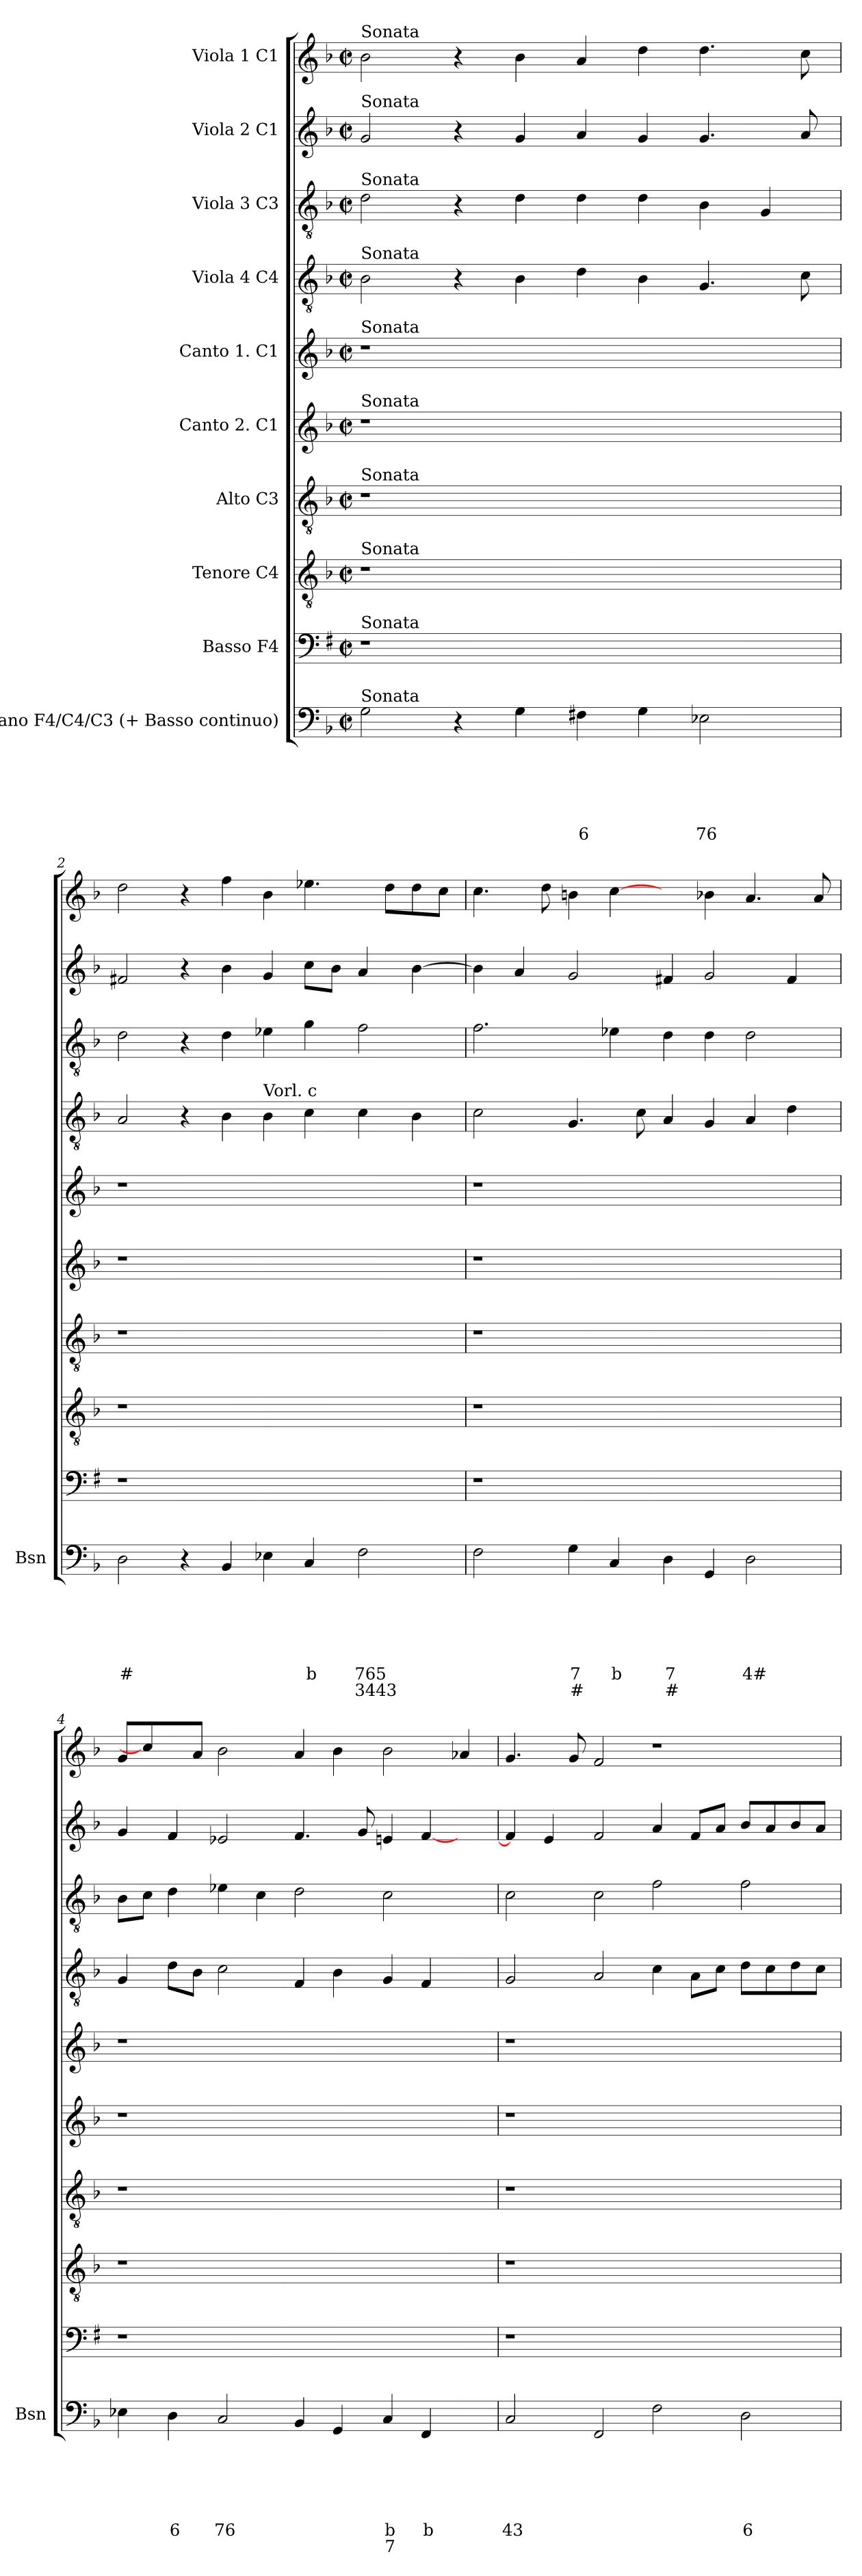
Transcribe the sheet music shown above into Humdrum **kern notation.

**kern	**text	**text	**text	**text	**text	**text	**text	**kern	**kern	**kern	**kern	**kern	**kern	**kern	**kern	**kern
*part10	*part10	*part10	*part10	*part10	*part10	*part10	*part10	*part9	*part8	*part7	*part6	*part5	*part4	*part3	*part2	*part1
*staff10	*staff10	*staff10	*staff10	*staff10	*staff10	*staff10	*staff10	*staff9	*staff8	*staff7	*staff6	*staff5	*staff4	*staff3	*staff2	*staff1
*I"Organo  F4/C4/C3  (+ Basso continuo)	*	*	*	*	*	*	*	*I"Basso F4	*I"Tenore  C4	*I"Alto C3	*I"Canto 2. C1	*I"Canto 1. C1	*I"Viola 4 C4	*I"Viola 3 C3	*I"Viola 2 C1	*I"Viola 1 C1
*I'Bsn	*	*	*	*	*	*	*	*	*	*	*	*	*	*	*	*
*clefF4	*	*	*	*	*	*	*	*clefF4	*clefGv2	*clefGv2	*clefG2	*clefG2	*clefGv2	*clefGv2	*clefG2	*clefG2
*	*	*	*	*	*	*	*	*ITrd1c2	*	*	*ITrd8c14	*	*	*	*	*
*k[b-]	*	*	*	*	*	*	*	*k[b-]	*k[b-]	*k[b-]	*k[b-]	*k[b-]	*k[b-]	*k[b-]	*k[b-]	*k[b-]
*F:	*	*	*	*	*	*	*	*F:	*F:	*F:	*F:	*F:	*F:	*F:	*F:	*F:
*M2/2	*	*	*	*	*	*	*	*M2/2	*M2/2	*M2/2	*M2/2	*M2/2	*M2/2	*M2/2	*M2/2	*M2/2
*met(c|)	*	*	*	*	*	*	*	*met(c|)	*met(c|)	*met(c|)	*met(c|)	*met(c|)	*met(c|)	*met(c|)	*met(c|)	*met(c|)
=1	=1	=1	=1	=1	=1	=1	=1	=1	=1	=1	=1	=1	=1	=1	=1	=1
!	!	!	!	!	!	!	!	!	!	!	!	!	!	!	!	!LO:TX:a:t=Sonata
!	!	!	!	!	!	!	!	!	!	!	!	!	!	!	!LO:TX:a:t=Sonata	!
!	!	!	!	!	!	!	!	!	!	!	!	!	!	!LO:TX:a:t=Sonata	!	!
!	!	!	!	!	!	!	!	!	!	!	!	!	!LO:TX:a:t=Sonata	!	!	!
!	!	!	!	!	!	!	!	!	!	!	!	!LO:TX:a:t=Sonata	!	!	!	!
!	!	!	!	!	!	!	!	!	!	!	!LO:TX:a:t=Sonata	!	!	!	!	!
!	!	!	!	!	!	!	!	!	!	!LO:TX:a:t=Sonata	!	!	!	!	!	!
!	!	!	!	!	!	!	!	!	!LO:TX:a:t=Sonata	!	!	!	!	!	!	!
!	!	!	!	!	!	!	!	!LO:TX:a:t=Sonata	!	!	!	!	!	!	!	!
!LO:TX:a:t=Sonata	!	!	!	!	!	!	!	!	!	!	!	!	!	!	!	!
2G\	.	.	.	.	.	.	.	1r	1r	1r	1r	1r	2B-\	2d\	2g/	2b-\
4r	.	.	.	.	.	.	.	.	.	.	.	.	4r	4r	4r	4r
4G\	.	.	.	.	.	.	.	.	.	.	.	.	4B-\	4d\	4g/	4b-\
!	!	!	!	!	!	!LO:LY:b	!	!	!	!	!	!	!	!	!	!
4F#X\	.	.	.	.	.	6	.	1ryy	1ryy	1ryy	1ryy	1ryy	4d\	4d\	4a/	4a/
4G\	.	.	.	.	.	.	.	.	.	.	.	.	4B-\	4d\	4g/	4dd\
!	!	!	!	!	!	!LO:LY:b	!	!	!	!	!	!	!	!	!	!
2E-X\	.	.	.	.	.	76	.	.	.	.	.	.	4.G/	4B-\	4.g/	4.dd\
.	.	.	.	.	.	.	.	.	.	.	.	.	.	4G/	.	.
.	.	.	.	.	.	.	.	.	.	.	.	.	8c\	.	8a/	8cc\
=2	=2	=2	=2	=2	=2	=2	=2	=2	=2	=2	=2	=2	=2	=2	=2	=2
!	!	!	!	!	!	!LO:LY:b	!	!	!	!	!	!	!	!	!	!
2D\	.	.	.	.	.	#	.	1r	1r	1r	1r	1r	2A/	2d\	2f#X/	2dd\
4r	.	.	.	.	.	.	.	.	.	.	.	.	4r	4r	4r	4r
4BB-/	.	.	.	.	.	.	.	.	.	.	.	.	4B-\	4d\	4b-\	4ff\
!	!	!	!	!	!	!	!	!	!	!	!	!	!LO:TX:a:t=Vorl. c	!	!	!
4E-X\	.	.	.	.	.	.	.	1ryy	1ryy	1ryy	1ryy	1ryy	4B-\	4e-X\	4g/	4b-\
!	!	!	!	!	!	!LO:LY:b	!	!	!	!	!	!	!	!	!	!
4C/	.	.	.	.	.	b	.	.	.	.	.	.	4c\	4g\	8cc\L	4.ee-X\
.	.	.	.	.	.	.	.	.	.	.	.	.	.	.	8b-\J	.
!	!	!	!	!	!	!LO:LY:b	!LO:LY:b	!	!	!	!	!	!	!	!	!
2F\	.	.	.	.	.	765	3443	.	.	.	.	.	4c\	2f\	4a/	.
.	.	.	.	.	.	.	.	.	.	.	.	.	.	.	.	8dd\L
.	.	.	.	.	.	.	.	.	.	.	.	.	4B-\	.	[4b-\	8dd\
.	.	.	.	.	.	.	.	.	.	.	.	.	.	.	.	8cc\J
=3	=3	=3	=3	=3	=3	=3	=3	=3	=3	=3	=3	=3	=3	=3	=3	=3
2F\	.	.	.	.	.	.	.	1r	1r	1r	1r	1r	2c\	2.f\	4b-\]	4.cc\
.	.	.	.	.	.	.	.	.	.	.	.	.	.	.	4a/	.
.	.	.	.	.	.	.	.	.	.	.	.	.	.	.	.	8dd\
!	!	!	!	!	!	!LO:LY:b	!LO:LY:b	!	!	!	!	!	!	!	!	!
4G\	.	.	.	.	.	7	#	.	.	.	.	.	4.G/	.	2g/	4bn\
!	!	!	!	!	!	!LO:LY:b	!	!	!	!	!	!	!	!	!	!
4C/	.	.	.	.	.	b	.	.	.	.	.	.	.	4e-X\	.	[4cc\
.	.	.	.	.	.	.	.	.	.	.	.	.	8c\	.	.	.
!	!	!	!	!	!	!LO:LY:b	!LO:LY:b	!	!	!	!	!	!	!	!	!
4D\	.	.	.	.	.	7	#	1ryy	1ryy	1ryy	1ryy	1ryy	4A/	4d\	4f#X/	4ryy
4GG/	.	.	.	.	.	.	.	.	.	.	.	.	4G/	4d\	2g/	4b-X\
!	!	!	!	!	!	!LO:LY:b	!	!	!	!	!	!	!	!	!	!
2D\	.	.	.	.	.	4#	.	.	.	.	.	.	4A/	2d\	.	4.a/
.	.	.	.	.	.	.	.	.	.	.	.	.	4d\	.	4f#/	.
.	.	.	.	.	.	.	.	.	.	.	.	.	.	.	.	8a/
!!LO:LB:g=z
=4	=4	=4	=4	=4	=4	=4	=4	=4	=4	=4	=4	=4	=4	=4	=4	=4
4E-X\	.	.	.	.	.	.	.	1r	1r	1r	1r	1r	4G/	8B-\L	4g/	8g/L
.	.	.	.	.	.	.	.	.	.	.	.	.	.	8c\J	.	4cc\]
!	!	!	!	!	!	!LO:LY:b	!	!	!	!	!	!	!	!	!	!
4D\	.	.	.	.	.	6	.	.	.	.	.	.	8d\L	4d\	4f/	.
.	.	.	.	.	.	.	.	.	.	.	.	.	8B-\J	.	.	8a/J
!	!	!	!	!	!	!LO:LY:b	!	!	!	!	!	!	!	!	!	!
2C/	.	.	.	.	.	76	.	.	.	.	.	.	2c\	4e-X\	2e-X/	2b-\
.	.	.	.	.	.	.	.	.	.	.	.	.	.	4c\	.	.
4BB-/	.	.	.	.	.	.	.	1ryy	1ryy	1ryy	1ryy	1ryy	4F/	2d\	4.f/	4a/
4GG/	.	.	.	.	.	.	.	.	.	.	.	.	4B-\	.	.	4b-\
.	.	.	.	.	.	.	.	.	.	.	.	.	.	.	8g/	.
!	!	!	!	!	!	!LO:LY:b	!LO:LY:b	!	!	!	!	!	!	!	!	!
4C/	.	.	.	.	.	b	7	.	.	.	.	.	4G/	2c\	4en/	2b-\
!	!	!	!	!	!	!LO:LY:b	!	!	!	!	!	!	!	!	!	!
4FF/	.	.	.	.	.	b	.	.	.	.	.	.	4F/	.	[4f/	.
4ryy	.	.	.	.	.	.	.	4ryy	4ryy	4ryy	4ryy	4ryy	4ryy	4ryy	4ryy	4a-X/
=5	=5	=5	=5	=5	=5	=5	=5	=5	=5	=5	=5	=5	=5	=5	=5	=5
!	!	!	!	!	!	!LO:LY:b	!	!	!	!	!	!	!	!	!	!
2C/	.	.	.	.	.	43	.	1r	1r	1r	1r	1r	2G/	2c\	4f/]	4.g/
.	.	.	.	.	.	.	.	.	.	.	.	.	.	.	4e/	.
.	.	.	.	.	.	.	.	.	.	.	.	.	.	.	.	8g/
2FF/	.	.	.	.	.	.	.	.	.	.	.	.	2A/	2c\	2f/	2f/
2F\	.	.	.	.	.	.	.	1ryy	1ryy	1ryy	1ryy	1ryy	4c\	2f\	4a/	1r
.	.	.	.	.	.	.	.	.	.	.	.	.	8A\L	.	8f/L	.
.	.	.	.	.	.	.	.	.	.	.	.	.	8c\J	.	8a/J	.
!	!	!	!	!	!	!LO:LY:b	!	!	!	!	!	!	!	!	!	!
2D\	.	.	.	.	.	6	.	.	.	.	.	.	8d\L	2f\	8b-/L	.
.	.	.	.	.	.	.	.	.	.	.	.	.	8c\	.	8a/	.
.	.	.	.	.	.	.	.	.	.	.	.	.	8d\	.	8b-/	.
.	.	.	.	.	.	.	.	.	.	.	.	.	8c\J	.	8a/J	.
=	=	=	=	=	=	=	=	=	=	=	=	=	=	=	=	=
*-	*-	*-	*-	*-	*-	*-	*-	*-	*-	*-	*-	*-	*-	*-	*-	*-
